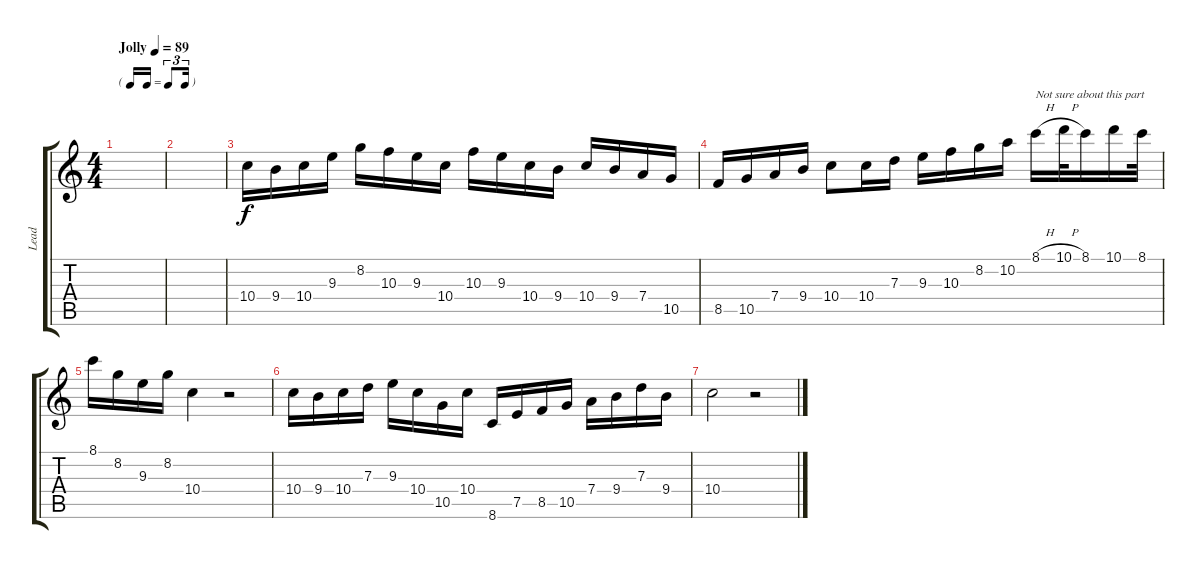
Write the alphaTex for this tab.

\track ("Lead" "Lead") {instrument electricguitarclean}
\staff {score tabs}
\tuning (E4 B3 G3 D3 A2 E2) {hide}
\ts (4 4)
\tf triplet16th
\tempo (89 "Jolly")
\clef g2
\ks c
|
|
10.4.16 9.4.16 10.4.16 9.3.16 8.2.16 10.3.16 9.3.16 10.4.16 10.3.16 9.3.16 10.4.16 9.4.16 10.4.16 9.4.16 7.4.16 10.5.16 |
8.5.16 10.5.16 7.4.16 9.4.16 10.4.8 10.4.16 7.3.16 9.3.16 10.3.16 8.2.16 10.2.16 8.1{h}.16{txt "Not sure about this part"} 10.1{h}.32 8.1.16 10.1.16 8.1.32 |
8.1.16 8.2.16 9.3.16 8.2.16 10.4.4 r.2 |
10.4.16 9.4.16 10.4.16 7.3.16 9.3.16 10.4.16 10.5.16 10.4.16 8.6.16 7.5.16 8.5.16 10.5.16 7.4.16 9.4.16 7.3.16 9.4.16 |
10.4.2 r.2
